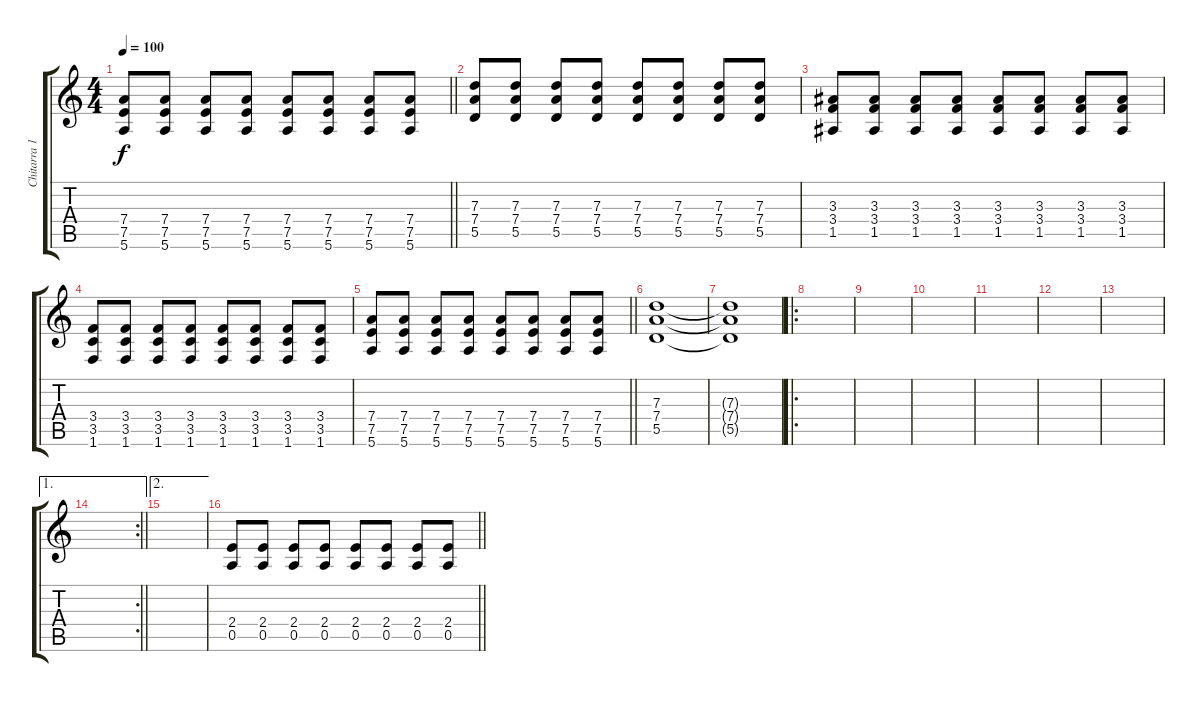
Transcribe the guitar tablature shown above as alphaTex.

\track ("Chitarra 1" "Chitarra 1") {instrument overdrivenguitar}
\staff {score tabs}
\tuning (E4 B3 G3 D3 A2 E2) {hide}
\ts (4 4)
\tempo 100
\clef g2
\barLineRight lightlight
\ks c
(7.4 7.5 5.6).8{dy f} (7.4 7.5 5.6).8 (7.4 7.5 5.6).8 (7.4 7.5 5.6).8 (7.4 7.5 5.6).8 (7.4 7.5 5.6).8 (7.4 7.5 5.6).8 (7.4 7.5 5.6).8 |
(7.3 7.4 5.5).8 (7.3 7.4 5.5).8 (7.3 7.4 5.5).8 (7.3 7.4 5.5).8 (7.3 7.4 5.5).8 (7.3 7.4 5.5).8 (7.3 7.4 5.5).8 (7.3 7.4 5.5).8 |
(3.3 3.4 1.5).8 (3.3 3.4 1.5).8 (3.3 3.4 1.5).8 (3.3 3.4 1.5).8 (3.3 3.4 1.5).8 (3.3 3.4 1.5).8 (3.3 3.4 1.5).8 (3.3 3.4 1.5).8 |
(3.4 3.5 1.6).8 (3.4 3.5 1.6).8 (3.4 3.5 1.6).8 (3.4 3.5 1.6).8 (3.4 3.5 1.6).8 (3.4 3.5 1.6).8 (3.4 3.5 1.6).8 (3.4 3.5 1.6).8 |
\barLineRight lightlight
(7.4 7.5 5.6).8 (7.4 7.5 5.6).8 (7.4 7.5 5.6).8 (7.4 7.5 5.6).8 (7.4 7.5 5.6).8 (7.4 7.5 5.6).8 (7.4 7.5 5.6).8 (7.4 7.5 5.6).8 |
(7.3 7.4 5.5).1 |
(7.3{t} 7.4{t} 5.5{t}).1 |
\ro
|
|
|
|
|
|
\ae 1
\rc 2
\barLineRight lightlight
|
\ae 2
|
\barLineRight lightlight
(2.4 0.5).8 (2.4 0.5).8 (2.4 0.5).8 (2.4 0.5).8 (2.4 0.5).8 (2.4 0.5).8 (2.4 0.5).8 (2.4 0.5).8
